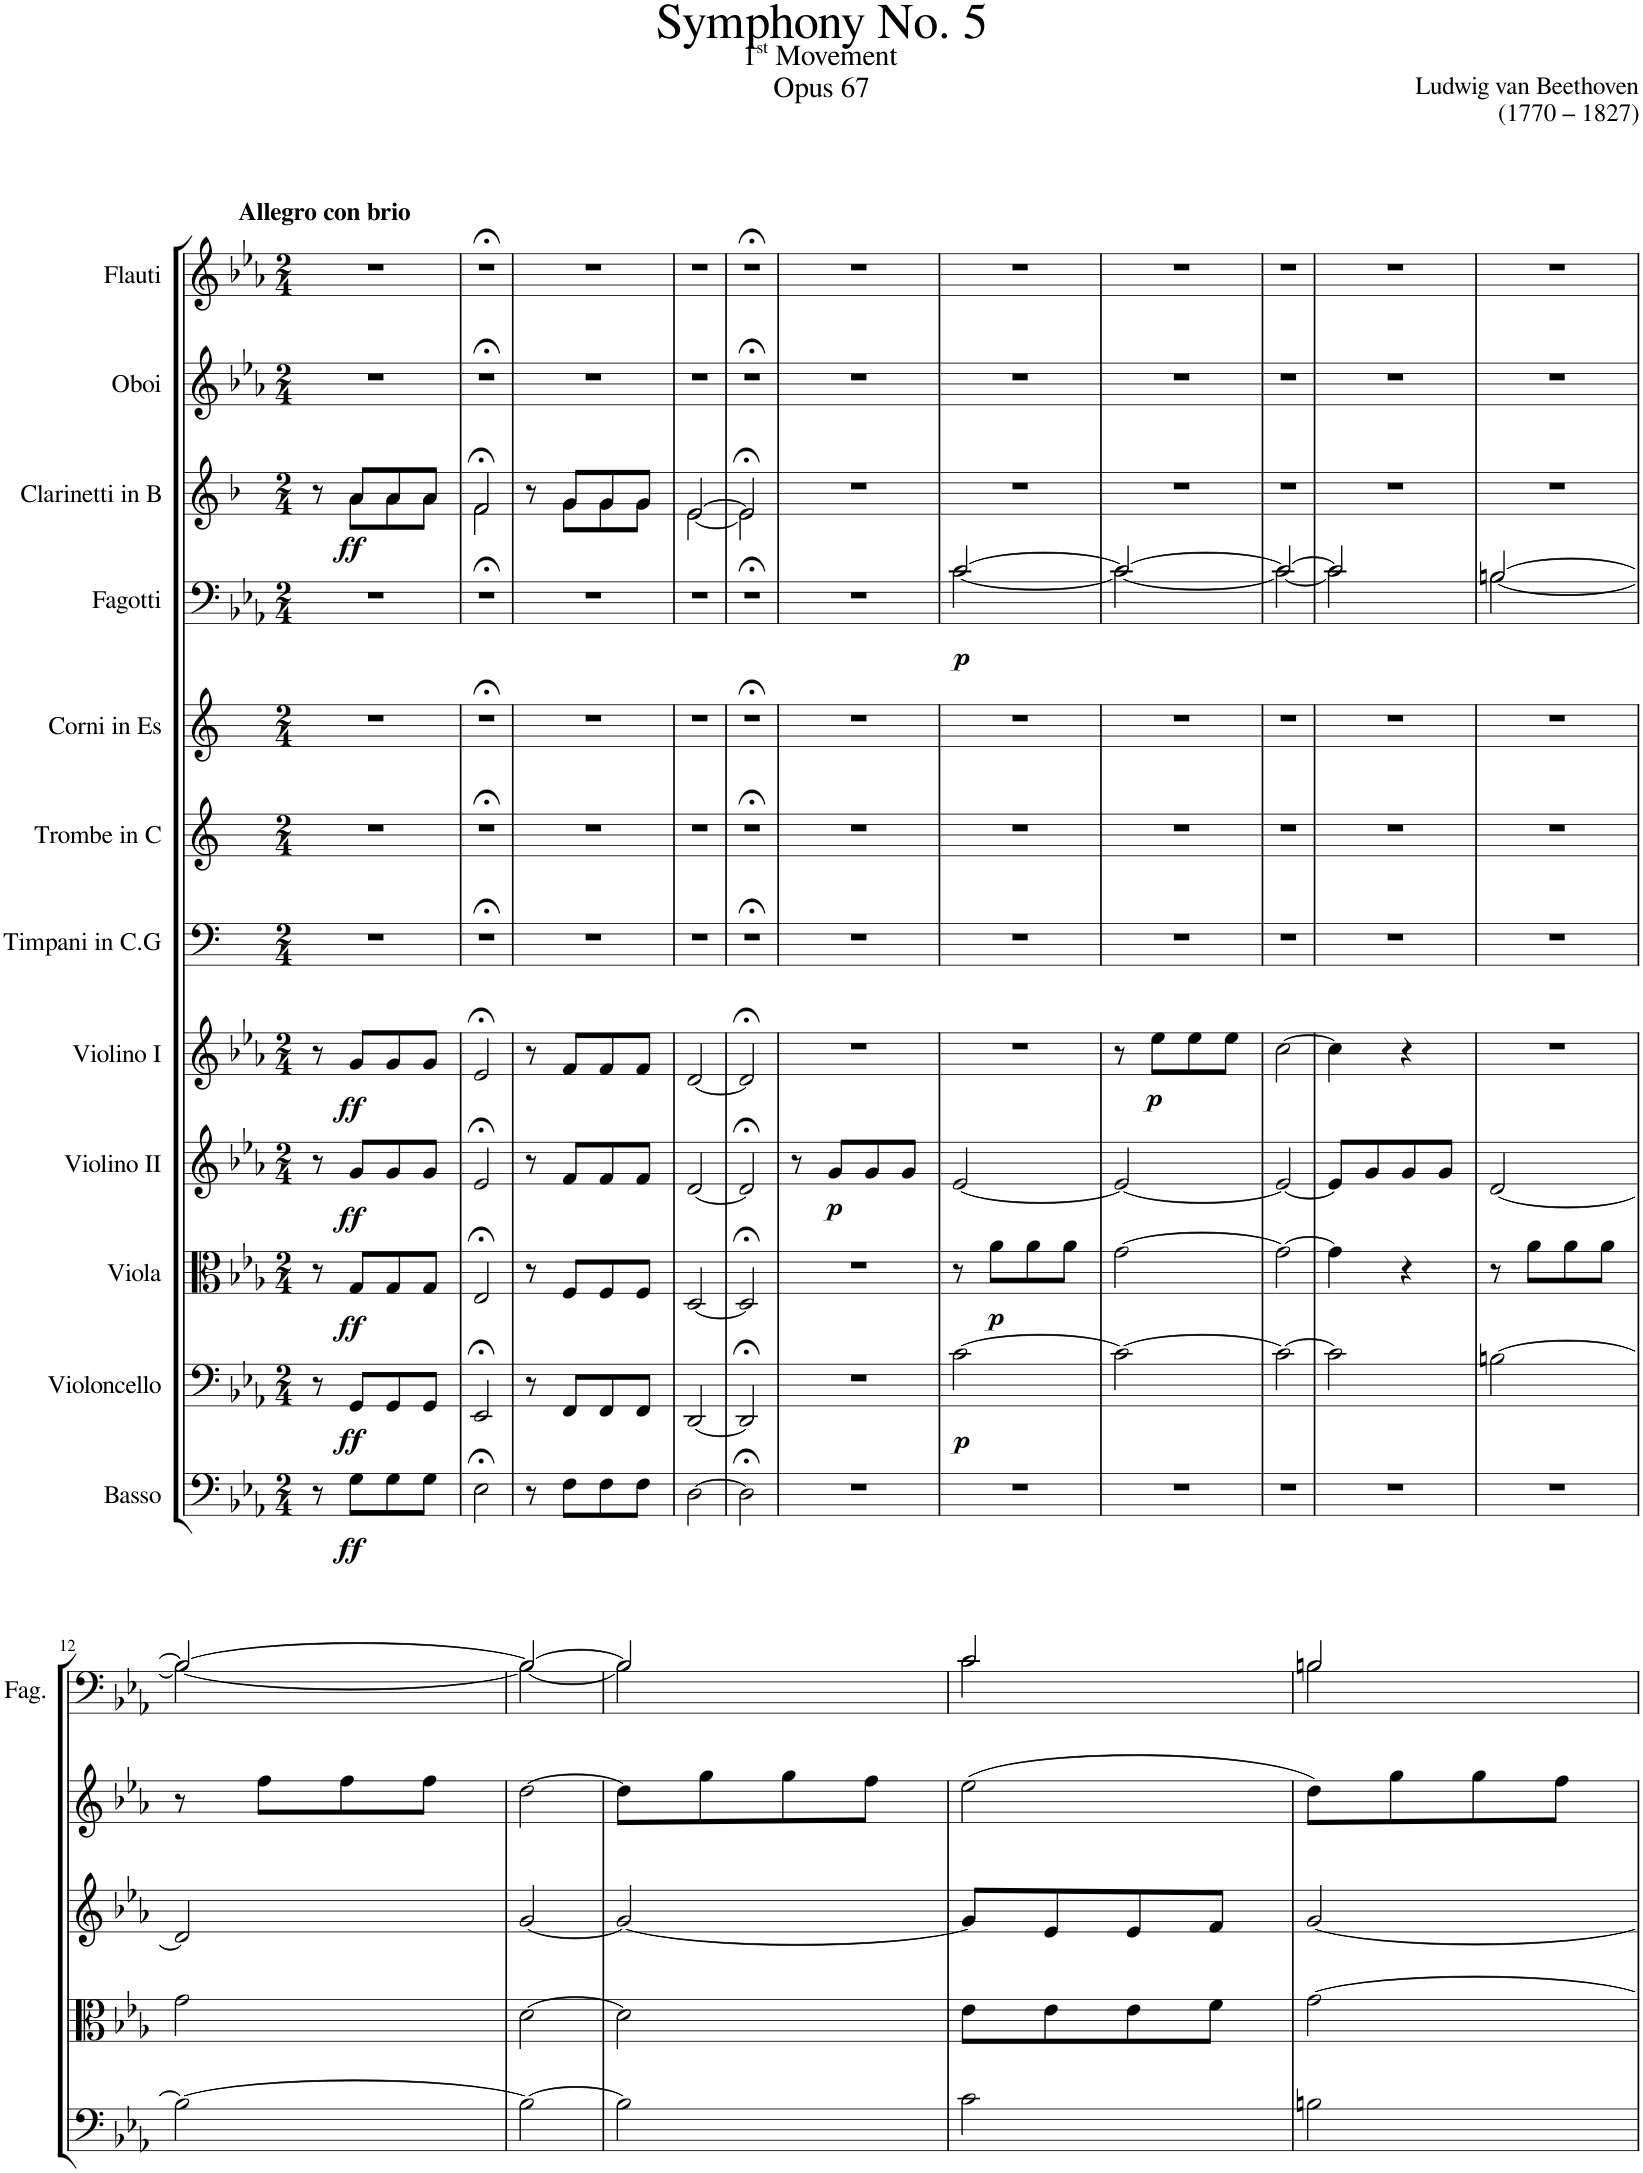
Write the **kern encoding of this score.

**kern	**dynam	**kern	**dynam	**kern	**dynam	**kern	**dynam	**kern	**dynam	**kern	**kern	**kern	**kern	**dynam	**kern	**dynam	**kern	**kern
*part12	*part12	*part11	*part11	*part10	*part10	*part9	*part9	*part8	*part8	*part7	*part6	*part5	*part4	*part4	*part3	*part3	*part2	*part1
*staff12	*staff12	*staff11	*staff11	*staff10	*staff10	*staff9	*staff9	*staff8	*staff8	*staff7	*staff6	*staff5	*staff4	*staff4	*staff3	*staff3	*staff2	*staff1
*I"Basso	*	*I"Violoncello	*	*I"Viola	*	*I"Violino II	*	*I"Violino I	*	*I"Timpani in C.G	*I"Trombe in C	*I"Corni in Es	*I"Fagotti	*	*I"Clarinetti in B	*	*I"Oboi	*I"Flauti
*	*	*	*	*	*	*	*	*	*	*I'Tp.	*I'Tr.	*I'Cor.	*I'Fag.	*	*I'Cl.	*	*I'Ob.	*I'Fl.
*clefF4	*	*clefF4	*	*clefC3	*	*clefG2	*	*clefG2	*	*clefF4	*clefG2	*clefG2	*clefF4	*	*clefG2	*	*clefG2	*clefG2
*Trd7c12	*	*	*	*	*	*	*	*	*	*	*	*Trd5c9	*	*	*Trd1c2	*	*	*
*k[b-e-a-]	*	*k[b-e-a-]	*	*k[b-e-a-]	*	*k[b-e-a-]	*	*k[b-e-a-]	*	*k[]	*k[]	*k[]	*k[b-e-a-]	*	*k[b-]	*	*k[b-e-a-]	*k[b-e-a-]
*M2/4	*	*M2/4	*	*M2/4	*	*M2/4	*	*M2/4	*	*M2/4	*M2/4	*M2/4	*M2/4	*	*M2/4	*	*M2/4	*M2/4
=1	=1	=1	=1	=1	=1	=1	=1	=1	=1	=1	=1	=1	=1	=1	=1	=1	=1	=1
*	*	*	*	*	*	*	*	*	*	*	*	*	*	*	*^	*	*	*
!	!	!	!	!	!	!	!	!	!	!	!	!	!	!	!	!	!	!	!LO:TX:a:B:t=Allegro con brio
8r	.	8r	.	8r	.	8r	.	8r	.	2r	2r	2r	2r	.	8r	8ryy	.	2r	2r
!	!LO:DY:b	!	!LO:DY:b	!	!LO:DY:b	!	!LO:DY:b	!	!LO:DY:b	!	!	!	!	!	!	!	!LO:DY:b	!	!
8G\L	ff	8GG/L	ff	8G/L	ff	8g/L	ff	8g/L	ff	.	.	.	.	.	8a/L	8a\L	ff	.	.
8G\	.	8GG/	.	8G/	.	8g/	.	8g/	.	.	.	.	.	.	8a/	8a\	.	.	.
8G\J	.	8GG/J	.	8G/J	.	8g/J	.	8g/J	.	.	.	.	.	.	8a/J	8a\J	.	.	.
=2	=2	=2	=2	=2	=2	=2	=2	=2	=2	=2	=2	=2	=2	=2	=2	=2	=2	=2	=2
2E-;<\	.	2EE-;</	.	2E-;</	.	2e-;</	.	2e-;</	.	2r;<	2r;<	2r;<	2r;<	.	2f;</	2f\	.	2r;<	2r;<
=3	=3	=3	=3	=3	=3	=3	=3	=3	=3	=3	=3	=3	=3	=3	=3	=3	=3	=3	=3
8r	.	8r	.	8r	.	8r	.	8r	.	2r	2r	2r	2r	.	8r	8ryy	.	2r	2r
8F\L	.	8FF/L	.	8F/L	.	8f/L	.	8f/L	.	.	.	.	.	.	8g/L	8g\L	.	.	.
8F\	.	8FF/	.	8F/	.	8f/	.	8f/	.	.	.	.	.	.	8g/	8g\	.	.	.
8F\J	.	8FF/J	.	8F/J	.	8f/J	.	8f/J	.	.	.	.	.	.	8g/J	8g\J	.	.	.
=4	=4	=4	=4	=4	=4	=4	=4	=4	=4	=4	=4	=4	=4	=4	=4	=4	=4	=4	=4
[2D\	.	[2DD/	.	[2D/	.	[2d/	.	[2d/	.	2r	2r	2r	2r	.	[2e/	[2e\	.	2r	2r
=5	=5	=5	=5	=5	=5	=5	=5	=5	=5	=5	=5	=5	=5	=5	=5	=5	=5	=5	=5
2D;<\]	.	2DD;</]	.	2D;</]	.	2d;</]	.	2d;</]	.	2r;<	2r;<	2r;<	2r;<	.	2e;</]	2e\]	.	2r;<	2r;<
*	*	*	*	*	*	*	*	*	*	*	*	*	*	*	*v	*v	*	*	*
=6	=6	=6	=6	=6	=6	=6	=6	=6	=6	=6	=6	=6	=6	=6	=6	=6	=6	=6
2r	.	2r	.	2r	.	8r	.	2r	.	2r	2r	2r	2r	.	2r	.	2r	2r
!	!	!	!	!	!	!	!LO:DY:b	!	!	!	!	!	!	!	!	!	!	!
.	.	.	.	.	.	8g/L	p	.	.	.	.	.	.	.	.	.	.	.
.	.	.	.	.	.	8g/	.	.	.	.	.	.	.	.	.	.	.	.
.	.	.	.	.	.	8g/J	.	.	.	.	.	.	.	.	.	.	.	.
=7	=7	=7	=7	=7	=7	=7	=7	=7	=7	=7	=7	=7	=7	=7	=7	=7	=7	=7
*	*	*	*	*	*	*	*	*	*	*	*	*	*^	*	*	*	*	*
!	!	!	!LO:DY:b	!	!	!	!	!	!	!	!	!	!	!	!LO:DY:b	!	!	!	!
2r	.	[2c\	p	8r	.	[2e-/	.	2r	.	2r	2r	2r	[2c/	[2c\	p	2r	.	2r	2r
!	!	!	!	!	!LO:DY:b	!	!	!	!	!	!	!	!	!	!	!	!	!	!
.	.	.	.	8a-\L	p	.	.	.	.	.	.	.	.	.	.	.	.	.	.
.	.	.	.	8a-\	.	.	.	.	.	.	.	.	.	.	.	.	.	.	.
.	.	.	.	8a-\J	.	.	.	.	.	.	.	.	.	.	.	.	.	.	.
=8	=8	=8	=8	=8	=8	=8	=8	=8	=8	=8	=8	=8	=8	=8	=8	=8	=8	=8	=8
2r	.	2c\_	.	[2g\	.	2e-/_	.	8r	.	2r	2r	2r	2c/_	2c\_	.	2r	.	2r	2r
!	!	!	!	!	!	!	!	!	!LO:DY:b	!	!	!	!	!	!	!	!	!	!
.	.	.	.	.	.	.	.	8ee-\L	p	.	.	.	.	.	.	.	.	.	.
.	.	.	.	.	.	.	.	8ee-\	.	.	.	.	.	.	.	.	.	.	.
.	.	.	.	.	.	.	.	8ee-\J	.	.	.	.	.	.	.	.	.	.	.
=9	=9	=9	=9	=9	=9	=9	=9	=9	=9	=9	=9	=9	=9	=9	=9	=9	=9	=9	=9
2r	.	2c\_	.	2g\_	.	2e-/_	.	[2cc\	.	2r	2r	2r	2c/_	2c\_	.	2r	.	2r	2r
=10	=10	=10	=10	=10	=10	=10	=10	=10	=10	=10	=10	=10	=10	=10	=10	=10	=10	=10	=10
2r	.	2c\]	.	4g\]	.	8e-/L]	.	4cc\]	.	2r	2r	2r	2c/]	2c\]	.	2r	.	2r	2r
.	.	.	.	.	.	8g/	.	.	.	.	.	.	.	.	.	.	.	.	.
.	.	.	.	4r	.	8g/	.	4r	.	.	.	.	.	.	.	.	.	.	.
.	.	.	.	.	.	8g/J	.	.	.	.	.	.	.	.	.	.	.	.	.
=11	=11	=11	=11	=11	=11	=11	=11	=11	=11	=11	=11	=11	=11	=11	=11	=11	=11	=11	=11
2r	.	[2Bn\	.	8r	.	[2d/	.	2r	.	2r	2r	2r	[2Bn/	[2B\	.	2r	.	2r	2r
.	.	.	.	8a-\L	.	.	.	.	.	.	.	.	.	.	.	.	.	.	.
.	.	.	.	8a-\	.	.	.	.	.	.	.	.	.	.	.	.	.	.	.
.	.	.	.	8a-\J	.	.	.	.	.	.	.	.	.	.	.	.	.	.	.
!!LO:LB:g=z
=12	=12	=12	=12	=12	=12	=12	=12	=12	=12	=12	=12	=12	=12	=12	=12	=12	=12	=12	=12
2r	.	2B\_	.	2g\	.	2d/]	.	8r	.	2r	2r	2r	2B/_	2B\_	.	2r	.	2r	2r
.	.	.	.	.	.	.	.	8ff\L	.	.	.	.	.	.	.	.	.	.	.
.	.	.	.	.	.	.	.	8ff\	.	.	.	.	.	.	.	.	.	.	.
.	.	.	.	.	.	.	.	8ff\J	.	.	.	.	.	.	.	.	.	.	.
=13	=13	=13	=13	=13	=13	=13	=13	=13	=13	=13	=13	=13	=13	=13	=13	=13	=13	=13	=13
2r	.	2B\_	.	[2d\	.	[2g/	.	[2dd\	.	2r	2r	2r	2B/_	2B\_	.	2r	.	2r	2r
=14	=14	=14	=14	=14	=14	=14	=14	=14	=14	=14	=14	=14	=14	=14	=14	=14	=14	=14	=14
2r	.	2B\]	.	2d\]	.	2g/_	.	8dd\L]	.	2r	2r	2r	2B/]	2B\]	.	2r	.	2r	2r
.	.	.	.	.	.	.	.	8gg\	.	.	.	.	.	.	.	.	.	.	.
.	.	.	.	.	.	.	.	8gg\	.	.	.	.	.	.	.	.	.	.	.
.	.	.	.	.	.	.	.	8ff\J	.	.	.	.	.	.	.	.	.	.	.
=15	=15	=15	=15	=15	=15	=15	=15	=15	=15	=15	=15	=15	=15	=15	=15	=15	=15	=15	=15
2r	.	2c\	.	8e-\L	.	8g/L]	.	(2ee-\	.	2r	2r	2r	2c/	2c\	.	2r	.	2r	2r
.	.	.	.	8e-\	.	8e-/	.	.	.	.	.	.	.	.	.	.	.	.	.
.	.	.	.	8e-\	.	8e-/	.	.	.	.	.	.	.	.	.	.	.	.	.
.	.	.	.	8f\J	.	8f/J	.	.	.	.	.	.	.	.	.	.	.	.	.
=16	=16	=16	=16	=16	=16	=16	=16	=16	=16	=16	=16	=16	=16	=16	=16	=16	=16	=16	=16
2r	.	2Bn\	.	[2g\	.	[2g/	.	8dd\L)	.	2r	2r	2r	2Bn/	2B\	.	2r	.	2r	2r
.	.	.	.	.	.	.	.	8gg\	.	.	.	.	.	.	.	.	.	.	.
.	.	.	.	.	.	.	.	8gg\	.	.	.	.	.	.	.	.	.	.	.
.	.	.	.	.	.	.	.	8ff\J	.	.	.	.	.	.	.	.	.	.	.
*	*	*	*	*	*	*	*	*	*	*	*	*	*v	*v	*	*	*	*	*
=	=	=	=	=	=	=	=	=	=	=	=	=	=	=	=	=	=	=
*-	*-	*-	*-	*-	*-	*-	*-	*-	*-	*-	*-	*-	*-	*-	*-	*-	*-	*-
